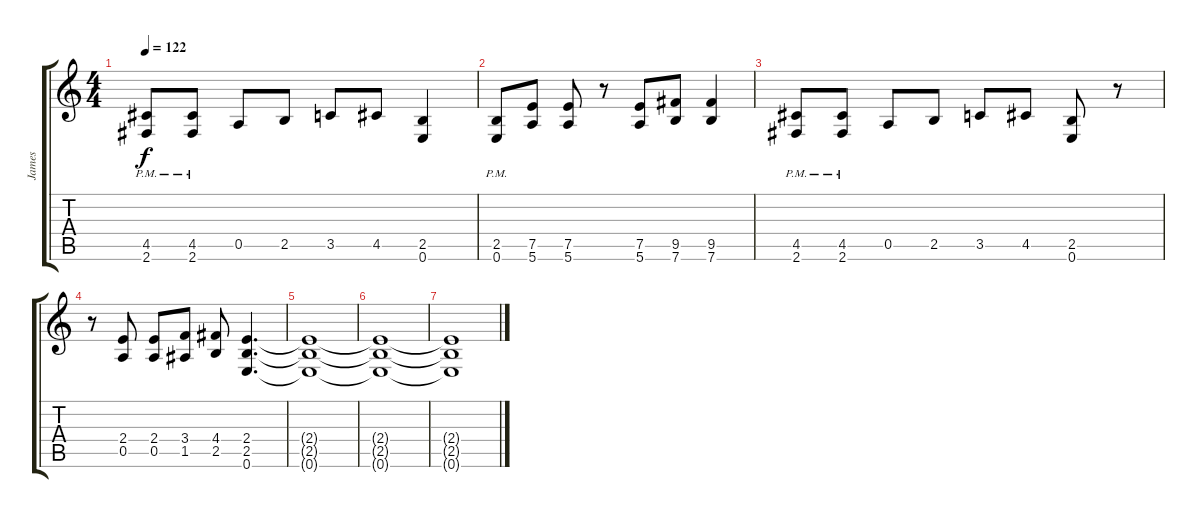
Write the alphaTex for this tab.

\track ("James" "James") {instrument distortionguitar}
\staff {score tabs}
\tuning (E4 B3 G3 D3 A2 E2) {hide}
\ts (4 4)
\tempo 122
\clef g2
\ks c
(4.5{pm} 2.6{pm}).8{dy f} (4.5{pm} 2.6{pm}).8 0.5.8 2.5.8 3.5.8 4.5.8 (2.5 0.6).4 |
(2.5{pm} 0.6{pm}).8 (7.5 5.6).8 (7.5 5.6).8 r.8 (7.5 5.6).8 (9.5 7.6).8 (9.5 7.6).4 |
(4.5{pm} 2.6{pm}).8 (4.5{pm} 2.6{pm}).8 0.5.8 2.5.8 3.5.8 4.5.8 (2.5 0.6).8 r.8 |
r.8 (2.4 0.5).8 (2.4 0.5).8 (3.4 1.5).8 (4.4 2.5).8 (2.4 2.5 0.6).4{d} |
(2.4{t} 2.5{t} 0.6{t}).1 |
(2.4{t} 2.5{t} 0.6{t}).1 |
(2.4{t} 2.5{t} 0.6{t}).1
